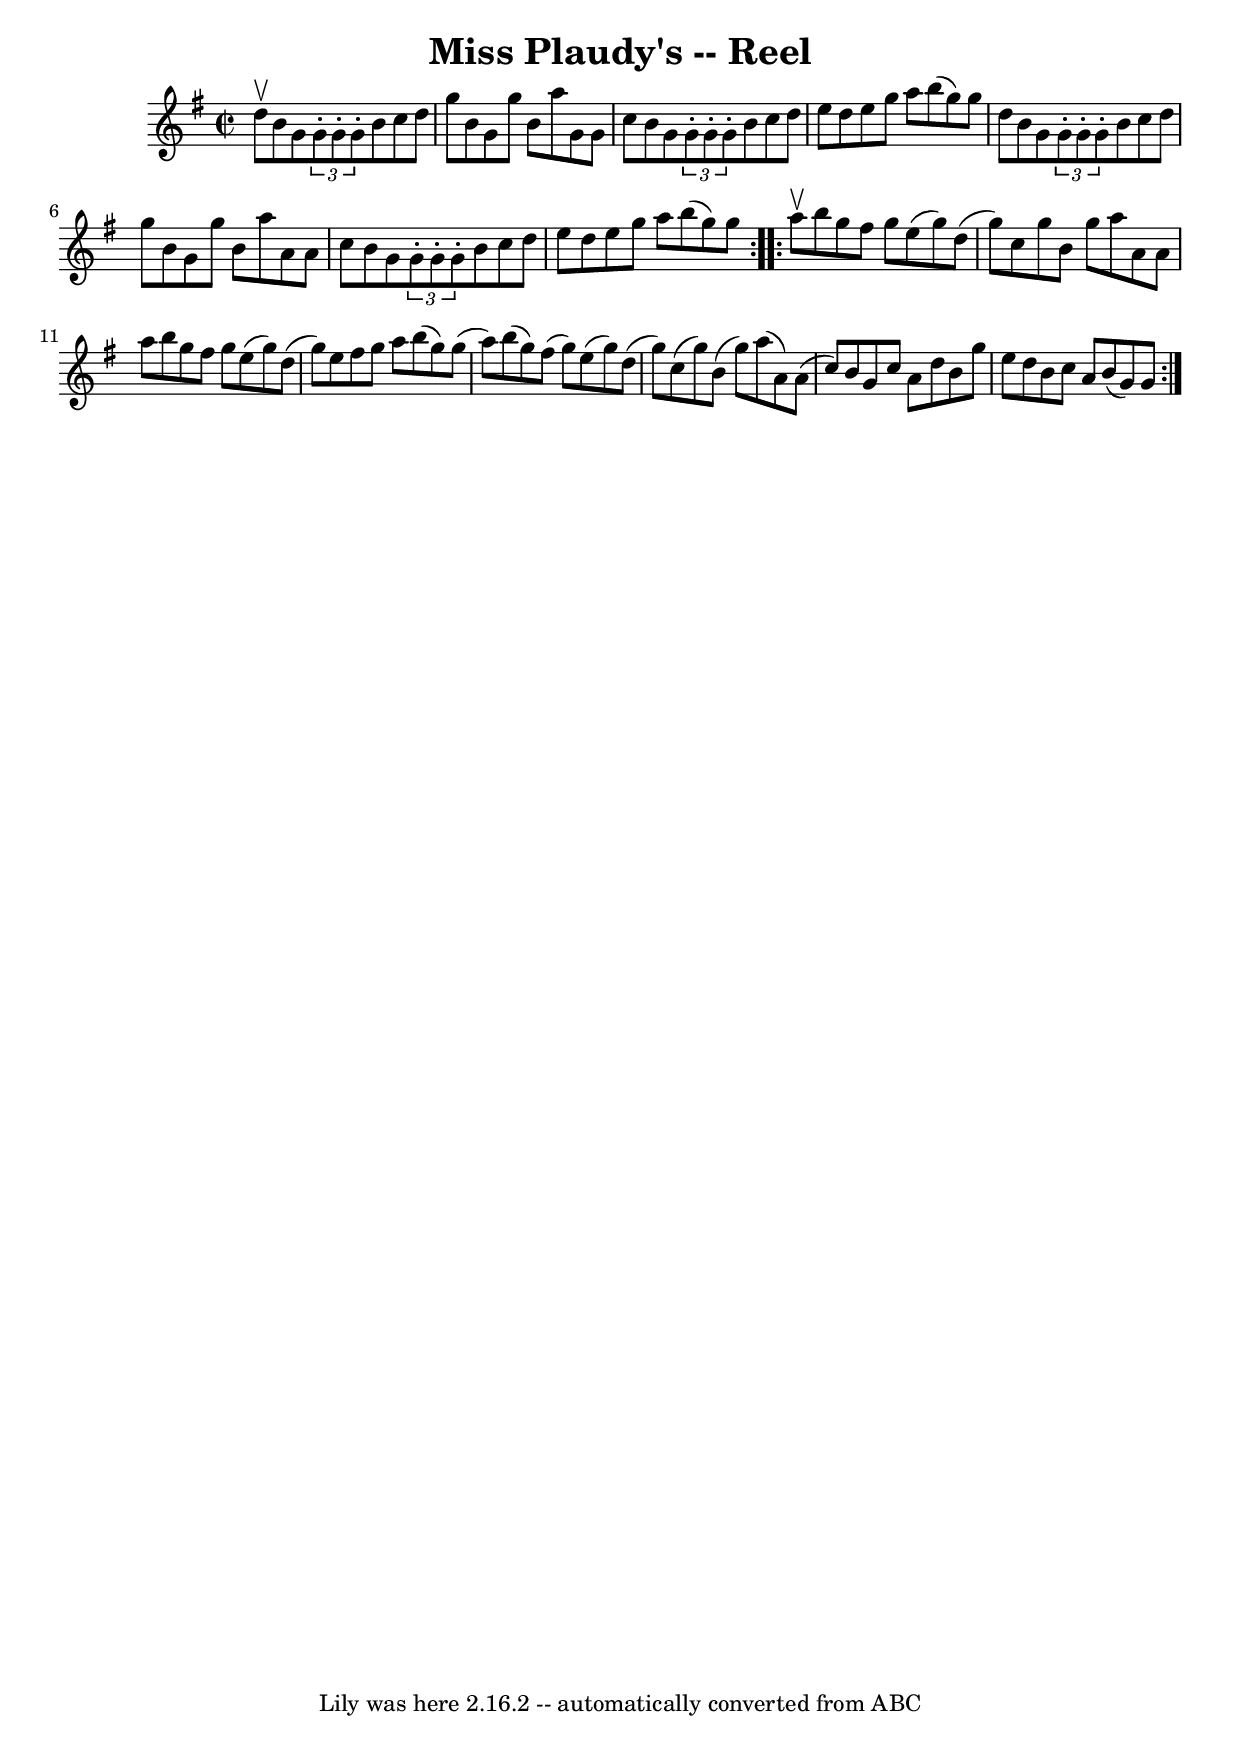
\version "2.16.2"
\include "Mammoth.ily"
\header {
  %% book = "Ryan's Mammoth Collection"
  crossRefNumber = "1"
  footnotes = "\\\\271"
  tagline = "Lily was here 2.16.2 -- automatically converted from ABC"
  title = "Miss Plaudy's -- Reel"

}
voicedefault =  {



  \repeat volta 2 {

    \override Staff.TimeSignature #'style = #'C
    \time 2/2 
    \key g \major
    d''8^\upbow |
    b'8 g'8  \times 2/3 {   
      g'8 -. g'8 -. g'8 -. 
    } b'8 c''8 d''8 g''8    |
    b'8    
    g'8 g''8 b'8 a''8 g'8 g'8 c''8    |
    b'8 g'8  
    \times 2/3 { g'8 -. g'8 -. g'8 -. 
	       } b'8 c''8 d''8 e''8    
    |
    d''8 e''8 g''8 a''8 b''8 (g''8) g''8 d''8    
    |
    b'8 g'8  \times 2/3 { g'8 -. g'8 -. g'8 -. 
			} b'8    
    c''8 d''8 g''8    |
    b'8 g'8 g''8 b'8 a''8 a'8    
    a'8 c''8    |
    b'8 g'8  \times 2/3 { g'8 -. g'8 -. g'8 -. 
			} 
    b'8 c''8 d''8 e''8    |
    d''8 e''8 g''8 a''8    
    b''8 (g''8) g''8  
  }     
  \repeat volta 2 {
    a''8^\upbow |
    
    b''8 g''8 fis''8 g''8 e''8 (g''8) d''8 (g''8)   
    |
    c''8 g''8 b'8 g''8 a''8 a'8 a'8 a''8    
    |
    b''8 g''8 fis''8 g''8 e''8 (g''8) d''8 (g''8  -)   |
    e''8 fis''8 g''8 a''8 b''8 (g''8) g''8 (
    a''8)   |
    b''8 (g''8) fis''8 (g''8) e''8 (g''8 
    ) d''8 (g''8)   |
    c''8 (g''8) b'8 (g''8)   
    a''8 (a'8) a'8 (c''8)   |
    b'8 g'8 c''8 a'8    
    d''8 b'8 g''8 e''8    |
    d''8 b'8 c''8 a'8 b'8 (
    g'8) g'8  
  }   

}

\score{
  <<

    \context Staff="default"
    {
      \voicedefault 
      
    }

  >>
  \layout {
    
  }
  \midi {
  }

}
